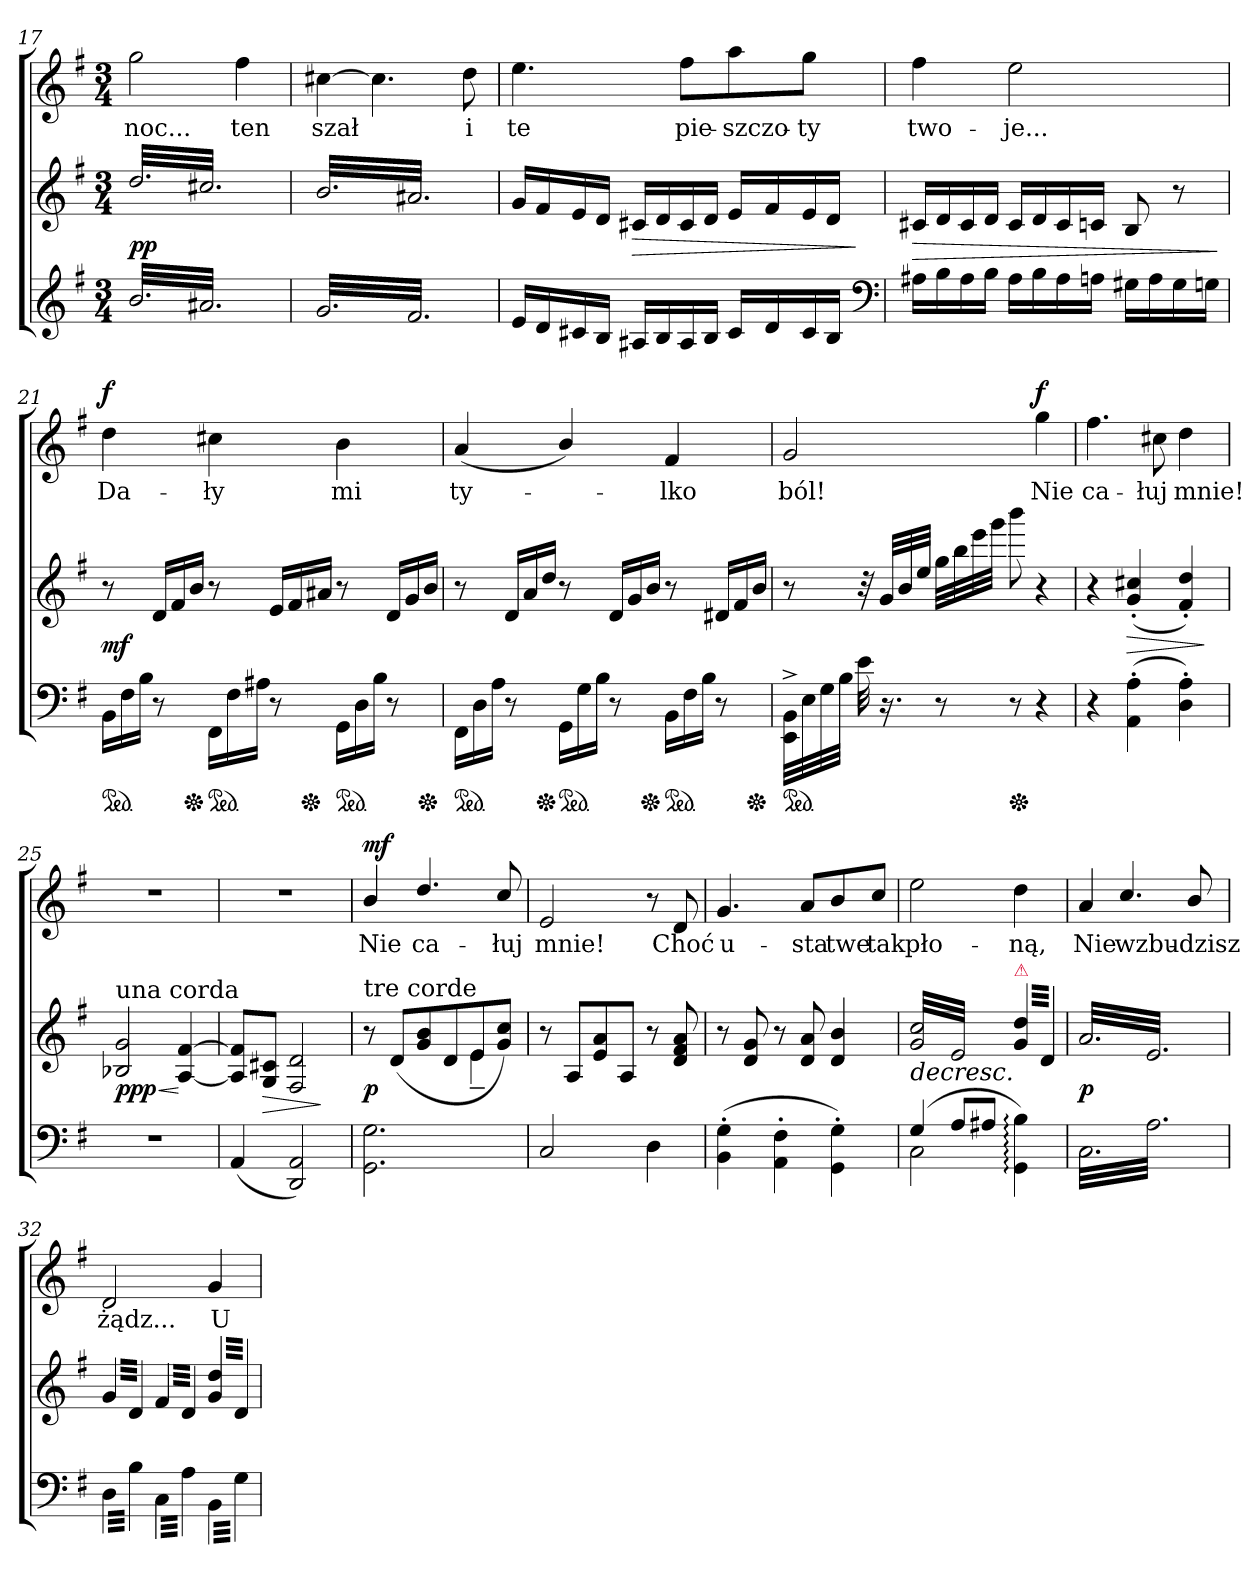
**kern	**kern	**dynam	**kern	**text	**dynam
*part2	*part2	*part2	*part1	*part1	*part1
*staff3	*staff2	*staff2/3	*staff1	*staff1	*staff1
*clefG2	*clefG2	*	*clefG2	*	*
*k[f#]	*k[f#]	*	*k[f#]	*	*
*M3/4	*M3/4	*	*M3/4	*	*
=17	=17	=17	=17	=17	=17
!	!LO:TX:a:color=crimson:t=⚠	!	!	!	!
!LO:TX:a:color=crimson:t=⚠	!	!	!	!	!
*tremolo	*	*	*	*	*
*	*tremolo	*	*	*	*
((<32b/LLL	((32dd/LLL	pp	2gg\	noc...	.
32a#X/)	32cc#X/)	.	.	.	.
32b/	32dd/	.	.	.	.
32a#X/)	32cc#X/)	.	.	.	.
32b/	32dd/	.	.	.	.
32a#X/)	32cc#X/)	.	.	.	.
32b/	32dd/	.	.	.	.
32a#X/)	32cc#X/)	.	.	.	.
32b/	32dd/	.	.	.	.
32a#X/)	32cc#X/)	.	.	.	.
32b/	32dd/	.	.	.	.
32a#X/)	32cc#X/)	.	.	.	.
32b/	32dd/	.	.	.	.
32a#X/)	32cc#X/)	.	.	.	.
32b/	32dd/	.	.	.	.
32a#X/)	32cc#X/)	.	.	.	.
32b/	32dd/	.	4ff#\	ten	.
32a#X/)	32cc#X/)	.	.	.	.
32b/	32dd/	.	.	.	.
32a#X/)	32cc#X/)	.	.	.	.
32b/	32dd/	.	.	.	.
32a#X/)	32cc#X/)	.	.	.	.
32b/	32dd/	.	.	.	.
32a#X/)JJJ	32cc#X/)JJJ	.	.	.	.
=18	=18	=18	=18	=18	=18
(32g/LLL	(32b/LLL	.	[4cc#X\	szał	.
32f#/)	32a#X/)	.	.	.	.
32g/	32b/	.	.	.	.
32f#/)	32a#X/)	.	.	.	.
32g/	32b/	.	.	.	.
32f#/)	32a#X/)	.	.	.	.
32g/	32b/	.	.	.	.
32f#/)	32a#X/)	.	.	.	.
32g/	32b/	.	4.cc#\]	.	.
32f#/)	32a#X/)	.	.	.	.
32g/	32b/	.	.	.	.
32f#/)	32a#X/)	.	.	.	.
32g/	32b/	.	.	.	.
32f#/)	32a#X/)	.	.	.	.
32g/	32b/	.	.	.	.
32f#/)	32a#X/)	.	.	.	.
32g/	32b/	.	.	.	.
32f#/)	32a#X/)	.	.	.	.
32g/	32b/	.	.	.	.
32f#/)	32a#X/)	.	.	.	.
32g/	32b/	.	8dd\	i	.
32f#/)	32a#X/)	.	.	.	.
32g/	32b/	.	.	.	.
32f#/)JJJ	32a#X/)JJJ	.	.	.	.
*	*Xtremolo	*	*	*	*
*Xtremolo	*	*	*	*	*
=19	=19	=19	=19	=19	=19
16e/LL	16g/LL	.	4.ee\	te	.
.	.	.	.	.	.
16d/	16f#/	.	.	.	.
.	.	.	.	.	.
16c#X/	16e/	.	.	.	.
.	.	.	.	.	.
16B/JJ	16d/JJ	.	.	.	.
.	.	.	.	.	.
16A#X/LL	16c#X/LL	>	.	.	.
.	.	.	.	.	.
16B/	16d/	.	.	.	.
.	.	.	.	.	.
16A#/	16c#/	.	8ff#\L	pie-	.
16B/JJ	16d/JJ	.	.	.	.
16c#/LL	16e/LL	.	8aa\	-szczo-	.
16d/	16f#/	.	.	.	.
16c#/	16e/	.	8gg\J	-ty	.
16B/JJ	16d/JJ	.	.	.	.
*clefF4	*	*	*	*	*
.	.	]	.	.	.
=20	=20	=20	=20	=20	=20
16A#X\LL	16c#X/LL	>	4ff#\	two-	.
16B\	16d/	.	.	.	.
16A#\	16c#/	.	.	.	.
16B\JJ	16d/JJ	.	.	.	.
16A#\LL	16c#/LL	.	2ee\	-je...	.
16B\	16d/	.	.	.	.
16A#\	16c#/	.	.	.	.
16An\JJ	16cn/JJ	.	.	.	.
16G#X\LL	8B/)	.	.	.	.
16A\	.	.	.	.	.
16G#\	8r	.	.	.	.
16Gn\JJ)	.	.	.	.	.
.	.	]	.	.	.
=21	=21	=21	=21	=21	=21
*Xtuplet	*	*	*	*	*
!	!	!	!	!	!LO:DY:a
*ped	*	*	*	*	*
24BB\LL	8r	mf	4dd\	Da-	f
24F#\	.	.	.	.	.
24B\JJ	.	.	.	.	.
*	*Xtuplet	*	*	*	*
8r	24d/LL	.	.	.	.
.	24f#/	.	.	.	.
*Xped	*	*	*	*	*
.	24b/JJ	.	.	.	.
*ped	*	*	*	*	*
24FF#\LL	8r	.	4cc#X\	-ły	.
24F#\	.	.	.	.	.
24A#X\JJ	.	.	.	.	.
8r	24e/LL	.	.	.	.
.	24f#/	.	.	.	.
*Xped	*	*	*	*	*
.	24a#X/JJ	.	.	.	.
*ped	*	*	*	*	*
24GG\LL	8r	.	4b\	mi	.
24D\	.	.	.	.	.
24B\JJ	.	.	.	.	.
8r	24d/LL	.	.	.	.
.	24g/	.	.	.	.
*Xped	*	*	*	*	*
.	24b/JJ	.	.	.	.
=22	=22	=22	=22	=22	=22
*ped	*	*	*	*	*
24FF#\LL	8r	.	(>4a/	ty-	.
24D\	.	.	.	.	.
24A\JJ	.	.	.	.	.
8r	24d/LL	.	.	.	.
.	24a/	.	.	.	.
*Xped	*	*	*	*	*
.	24dd/JJ	.	.	.	.
*ped	*	*	*	*	*
24GG\LL	8r	.	4b/)	.	.
24G\	.	.	.	.	.
24B\JJ	.	.	.	.	.
8r	24d/LL	.	.	.	.
.	24g/	.	.	.	.
*Xped	*	*	*	*	*
.	24b/JJ	.	.	.	.
*ped	*	*	*	*	*
24BB\LL	8r	.	4f#/	-lko	.
24F#\	.	.	.	.	.
24B\JJ	.	.	.	.	.
8r	24d#X/LL	.	.	.	.
.	24f#/	.	.	.	.
*Xped	*	*	*	*	*
.	24b/JJ	.	.	.	.
=23	=23	=23	=23	=23	=23
*ped	*	*	*	*	*
32EE^<\ 32BB^<\LLL	8r	.	2g/	ból!	.
32E\	.	.	.	.	.
32G\	.	.	.	.	.
32B\JJJ	.	.	.	.	.
32e\	32r	.	.	.	.
16.r	32g/LLL	.	.	.	.
.	32b/	.	.	.	.
.	32ee/JJJ	.	.	.	.
8r	32gg\LLL	.	.	.	.
.	32bb\	.	.	.	.
.	32eee\	.	.	.	.
.	32ggg\JJJ	.	.	.	.
*Xped	*	*	*	*	*
8r	8bbb\	.	.	.	.
!	!	!	!	!	!LO:DY:a
4r	4r	.	4gg\	Nie	f
=24	=24	=24	=24	=24	=24
4r	4r	.	4.ff#\	ca-	.
(<4AA'<\ 4A'<\	(>4g'>/ 4cc#X'>/	>	.	.	.
.	.	.	8cc#X\	-łuj	.
4D'<\ 4A'<\)	4f#'>/ 4dd'>/)	.	4dd\	mnie!	.
.	.	]	.	.	.
=25	=25	=25	=25	=25	=25
!	!LO:TX:a:t=una corda	!	!	!	!
2.r	2B-X/ 2g/	< ppp	2.r	.	.
.	[4A/ [4f#/	[	.	.	.
=26	=26	=26	=26	=26	=26
(4AA/	8A]/ 8f#]/L	.	2.r	.	.
.	8G/ 8c#X/J	>	.	.	.
2DD/ 2AA/)	2F#/ 2d/	.	.	.	.
.	.	]	.	.	.
=27	=27	=27	=27	=27	=27
*	*^	*	*	*	*
!	!LO:TX:a:t=tre corde	!	!	!	!	!
!	!	!	!	!	!	!LO:DY:a
2.GG\ 2.G\	8r	2ryy	p	4b/	Nie	mf
.	(>8d/L	.	.	.	.	.
.	8g/ 8b/	.	.	4.dd/	ca-	.
.	8d/	.	.	.	.	.
.	8e/	4e~\	.	.	.	.
.	8g/ 8cc/J)	.	.	8cc/	-łuj	.
*	*v	*v	*	*	*	*
=28	=28	=28	=28	=28	=28
2C/	8r	.	2e/	mnie!	.
.	8A/L	.	.	.	.
.	8e/ 8a/	.	.	.	.
.	8A/J	.	.	.	.
4D\	8r	.	8r	.	.
.	8d/ 8f#/ 8a/	.	8d/	Choć	.
=29	=29	=29	=29	=29	=29
(4BB'\ 4G'\	8r	.	4.g/	u-	.
.	8d/ 8g/	.	.	.	.
4AA'\ 4F#'\	8r	.	.	.	.
.	8d/ 8a/	.	8a/L	-sta	.
4GG'\ 4G'\)	4d/ 4b/	.	8b/	twe	.
.	.	.	8cc/J	tak	.
=30	=30	=30	=30	=30	=30
*^	*	*	*	*	*
!	!	!LO:TX:a:color=crimson:t=⚠	!	!	!	!
*	*	*tremolo	*	*	*	*
(4G/	2C\	(<(>32g/ 32cc/LLL	>	2ee\	pło-	.
.	.	32e/))	.	.	.	.
.	.	32g/ 32cc/	.	.	.	.
.	.	32e/))	.	.	.	.
.	.	32g/ 32cc/	.	.	.	.
.	.	32e/))	.	.	.	.
.	.	32g/ 32cc/	.	.	.	.
.	.	32e/))	.	.	.	.
8A/L	.	32g/ 32cc/	.	.	.	.
.	.	32e/))	.	.	.	.
.	.	32g/ 32cc/	.	.	.	.
.	.	32e/))	.	.	.	.
8A#X/J	.	32g/ 32cc/	.	.	.	.
.	.	32e/))	.	.	.	.
.	.	32g/ 32cc/	.	.	.	.
.	.	32e/))JJJ	.	.	.	.
!	!	!LO:TX:a:color=crimson:t=⚠	!	!	!	!
4GG:\ 4B:\)	4ryy	(<(>32g/ 32dd/LLL	.	4dd\	-ną,	.
.	.	32d/))	.	.	.	.
.	.	32g/ 32dd/	.	.	.	.
.	.	32d/))	.	.	.	.
.	.	32g/ 32dd/	.	.	.	.
.	.	32d/))	.	.	.	.
.	.	32g/ 32dd/	.	.	.	.
.	.	32d/))JJJ	.	.	.	.
*v	*v	*	*	*	*	*
=31	=31	=31	=31	=31	=31
*tremolo	*	*	*	*	*
(32C\LLL	(32a/LLL	p	4a/	Nie	.
32A\)	32e/)	.	.	.	.
32C\	32a/	.	.	.	.
32A\)	32e/)	.	.	.	.
32C\	32a/	.	.	.	.
32A\)	32e/)	.	.	.	.
32C\	32a/	.	.	.	.
32A\)	32e/)	.	.	.	.
32C\	32a/	.	4.cc/	wzbu-	.
32A\)	32e/)	.	.	.	.
32C\	32a/	.	.	.	.
32A\)	32e/)	.	.	.	.
32C\	32a/	]	.	.	.
32A\)	32e/)	.	.	.	.
32C\	32a/	.	.	.	.
32A\)	32e/)	.	.	.	.
32C\	32a/	.	.	.	.
32A\)	32e/)	.	.	.	.
32C\	32a/	.	.	.	.
32A\)	32e/)	.	.	.	.
32C\	32a/	.	8b/	-dzisz	.
32A\)	32e/)	.	.	.	.
32C\	32a/	.	.	.	.
32A\)JJJ	32e/)JJJ	.	.	.	.
=32	=32	=32	=32	=32	=32
(32D\LLL	32g/LLL	.	2d/	żądz...	.
32B\)	32d/	.	.	.	.
32D\	32g/	.	.	.	.
32B\)	32d/	.	.	.	.
32D\	32g/	.	.	.	.
32B\)	32d/	.	.	.	.
32D\	32g/	.	.	.	.
32B\)JJJ	32d/JJJ	.	.	.	.
(32C\LLL	32f#/LLL	.	.	.	.
32A\)	32d/	.	.	.	.
32C\	32f#/	.	.	.	.
32A\)	32d/	.	.	.	.
32C\	32f#/	.	.	.	.
32A\)	32d/	.	.	.	.
32C\	32f#/	.	.	.	.
32A\)JJJ	32d/JJJ	.	.	.	.
(32BB\LLL	32g/ 32dd/LLL	.	4g/	U-	.
32G\)	32d/	.	.	.	.
32BB\	32g/ 32dd/	.	.	.	.
32G\)	32d/	.	.	.	.
32BB\	32g/ 32dd/	.	.	.	.
32G\)	32d/	.	.	.	.
32BB\	32g/ 32dd/	.	.	.	.
32G\)JJJ	32d/JJJ	.	.	.	.
*	*Xtremolo	*	*	*	*
*Xtremolo	*	*	*	*	*
.	.	.	.	.	.
.	.	.	.	.	.
.	.	.	.	.	.
.	.	.	.	.	.
=	=	=	=	=	=
*-	*-	*-	*-	*-	*-
